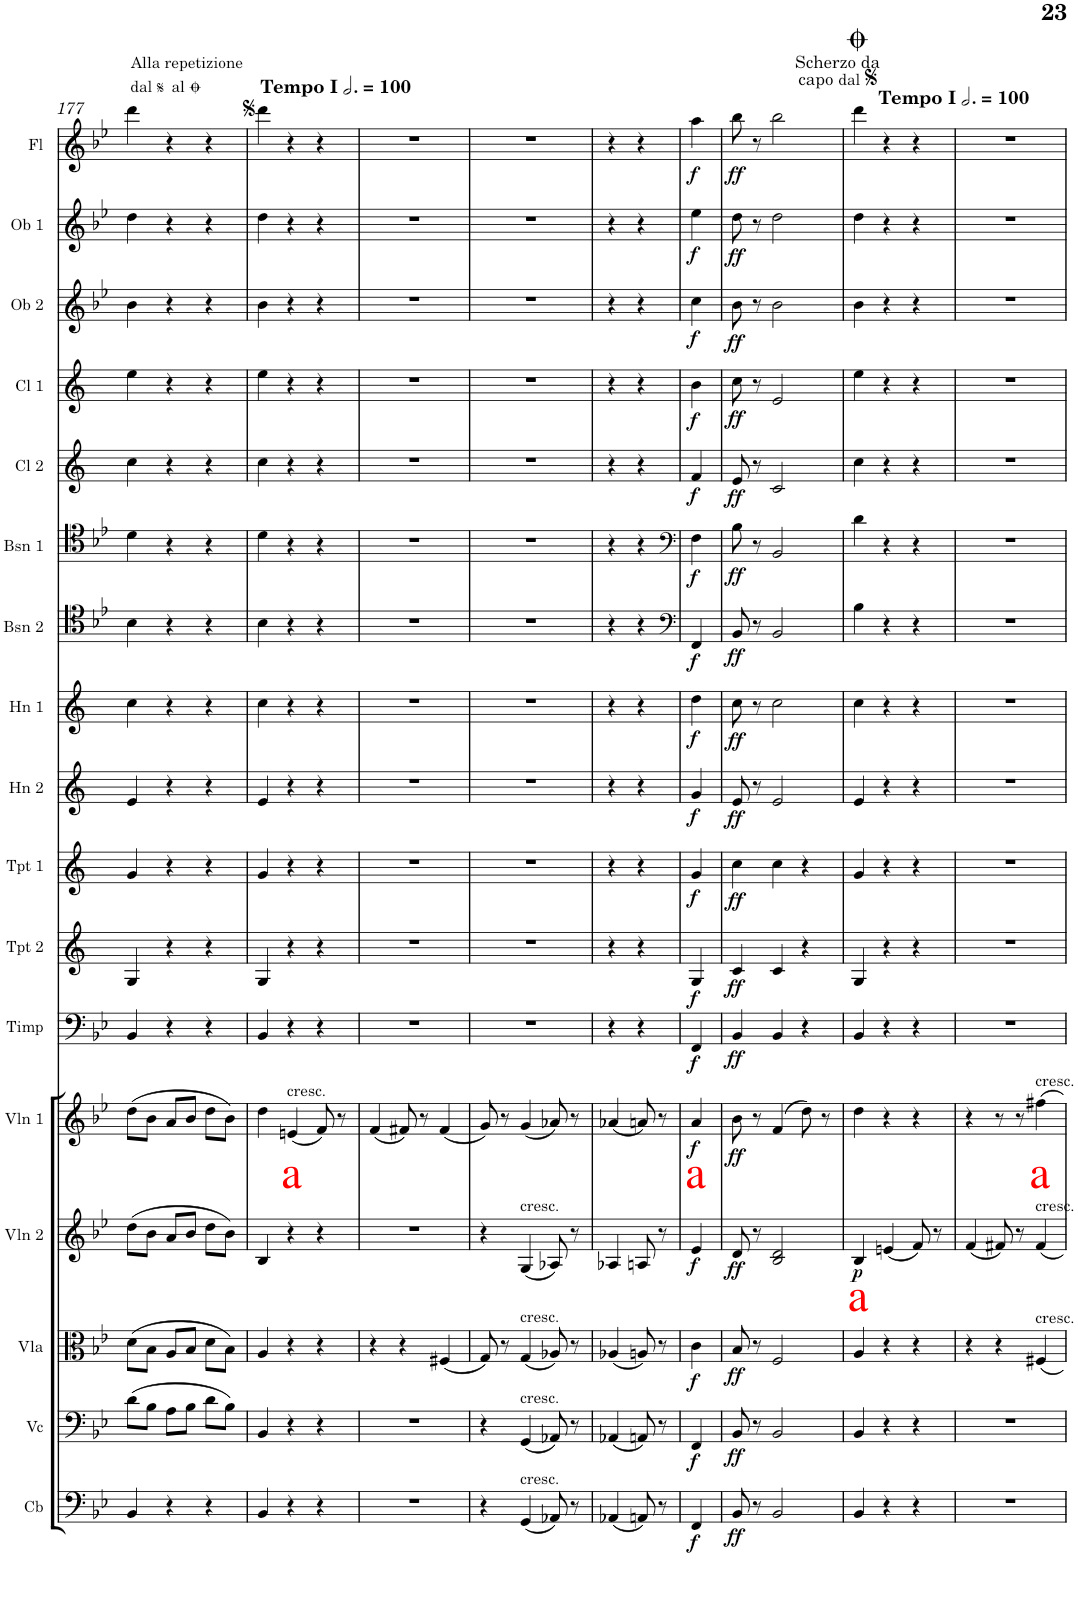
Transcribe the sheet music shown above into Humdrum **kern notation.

**kern	**dynam	**kern	**dynam	**kern	**dynam	**kern	**text	**dynam	**kern	**text	**dynam	**kern	**dynam	**kern	**dynam	**kern	**dynam	**kern	**dynam	**kern	**dynam	**kern	**dynam	**kern	**dynam	**kern	**dynam	**kern	**dynam	**kern	**dynam	**kern	**dynam	**kern	**dynam
*part17	*part17	*part16	*part16	*part15	*part15	*part14	*part14	*part14	*part13	*part13	*part13	*part12	*part12	*part11	*part11	*part10	*part10	*part9	*part9	*part8	*part8	*part7	*part7	*part6	*part6	*part5	*part5	*part4	*part4	*part3	*part3	*part2	*part2	*part1	*part1
*staff17	*staff17	*staff16	*staff16	*staff15	*staff15	*staff14	*staff14	*staff14	*staff13	*staff13	*staff13	*staff12	*staff12	*staff11	*staff11	*staff10	*staff10	*staff9	*staff9	*staff8	*staff8	*staff7	*staff7	*staff6	*staff6	*staff5	*staff5	*staff4	*staff4	*staff3	*staff3	*staff2	*staff2	*staff1	*staff1
*I"Contrabass	*	*I"Violoncello	*	*I"Viola	*	*I"Violin 2	*	*	*I"Violin 1	*	*	*I"Timpani	*	*I"Bb Trumpet 2	*	*I"Bb Trumpet 1	*	*I"Bb (basso) Horn 2	*	*I"Bb (basso) Horn 1	*	*I"Bassoon 2	*	*I"Bassoon 1	*	*I"Bb Clarinet 2	*	*I"Bb Clarinet 1	*	*I"Oboe 2	*	*I"Oboe 1	*	*I"Flute	*
*I'Cb	*	*I'Vc	*	*I'Vla	*	*I'Vln 2	*	*	*I'Vln 1	*	*	*I'Timp	*	*I'Tpt 2	*	*I'Tpt 1	*	*I'Hn 2	*	*I'Hn 1	*	*I'Bsn 2	*	*I'Bsn 1	*	*I'Cl 2	*	*I'Cl 1	*	*I'Ob 2	*	*I'Ob 1	*	*I'Fl	*
!!LO:PB:g=z
*clefF4	*	*clefF4	*	*clefC3	*	*clefG2	*	*	*clefG2	*	*	*clefF4	*	*clefG2	*	*clefG2	*	*clefG2	*	*clefG2	*	*clefC4	*	*clefC4	*	*clefG2	*	*clefG2	*	*clefG2	*	*clefG2	*	*clefG2	*
*Trd7c12	*	*	*	*	*	*	*	*	*	*	*	*	*	*Trd1c2	*	*Trd1c2	*	*Trd8c14	*	*Trd8c14	*	*	*	*	*	*Trd1c2	*	*Trd1c2	*	*	*	*	*	*	*
*k[b-e-]	*	*k[b-e-]	*	*k[b-e-]	*	*k[b-e-]	*	*	*k[b-e-]	*	*	*k[b-e-]	*	*k[]	*	*k[]	*	*k[]	*	*k[]	*	*k[b-e-]	*	*k[b-e-]	*	*k[]	*	*k[]	*	*k[b-e-]	*	*k[b-e-]	*	*k[b-e-]	*
*M3/4	*	*M3/4	*	*M3/4	*	*M3/4	*	*	*M3/4	*	*	*M3/4	*	*M3/4	*	*M3/4	*	*M3/4	*	*M3/4	*	*M3/4	*	*M3/4	*	*M3/4	*	*M3/4	*	*M3/4	*	*M3/4	*	*M3/4	*
=177	=177	=177	=177	=177	=177	=177	=177	=177	=177	=177	=177	=177	=177	=177	=177	=177	=177	=177	=177	=177	=177	=177	=177	=177	=177	=177	=177	=177	=177	=177	=177	=177	=177	=177	=177
4BB-/	.	(8d\L	.	(8d\L	.	(8dd\L	.	.	(8dd\L	.	.	4BB-/	.	4G/	.	4g/	.	4e/	.	4cc\	.	4B-\	.	4d\	.	4cc\	.	4ee\	.	4b-\	.	4dd\	.	4ddd\	.
.	.	8B-\J	.	8B-\J	.	8b-\J	.	.	8b-\J	.	.	.	.	.	.	.	.	.	.	.	.	.	.	.	.	.	.	.	.	.	.	.	.	.	.
4r	.	8A\L	.	8A/L	.	8a/L	.	.	8a/L	.	.	4r	.	4r	.	4r	.	4r	.	4r	.	4r	.	4r	.	4r	.	4r	.	4r	.	4r	.	4r	.
.	.	8B-\J	.	8B-/J	.	8b-/J	.	.	8b-/J	.	.	.	.	.	.	.	.	.	.	.	.	.	.	.	.	.	.	.	.	.	.	.	.	.	.
!	!	!	!	!	!	!	!	!	!	!	!	!	!	!	!	!	!	!	!	!	!	!	!	!	!	!	!	!	!	!	!	!	!	!LO:TX:a:t=Alla repetizione	!
!	!	!	!	!	!	!	!	!	!	!	!	!	!	!	!	!	!	!	!	!	!	!	!	!	!	!	!	!	!	!	!	!	!	!LO:TX:a:t=dal	!
!	!	!	!	!	!	!	!	!	!	!	!	!	!	!	!	!	!	!	!	!	!	!	!	!	!	!	!	!	!	!	!	!	!	!LO:TX:a:t=al	!
4r	.	8d\L	.	8d\L	.	8dd\L	.	.	8dd\L	.	.	4r	.	4r	.	4r	.	4r	.	4r	.	4r	.	4r	.	4r	.	4r	.	4r	.	4r	.	4r	.
.	.	8B-\J)	.	8B-\J)	.	8b-\J)	.	.	8b-\J)	.	.	.	.	.	.	.	.	.	.	.	.	.	.	.	.	.	.	.	.	.	.	.	.	.	.
=178	=178	=178	=178	=178	=178	=178	=178	=178	=178	=178	=178	=178	=178	=178	=178	=178	=178	=178	=178	=178	=178	=178	=178	=178	=178	=178	=178	=178	=178	=178	=178	=178	=178	=178	=178
*	*	*	*	*	*	*	*	*	*	*	*	*	*	*	*	*	*	*	*	*	*	*	*	*	*	*	*	*	*	*	*	*	*	*MM300	*
!	!	!	!	!	!	!	!	!	!	!	!	!	!	!	!	!	!	!	!	!	!	!	!	!	!	!	!	!	!	!	!	!	!	!LO:TX:a:B:t=Tempo I	!
4BB-/	.	4BB-/	.	4A/	.	4B-/	.	.	4dd\	.	.	4BB-/	.	4G/	.	4g/	.	4e/	.	4cc\	.	4B-\	.	4d\	.	4cc\	.	4ee\	.	4b-\	.	4dd\	.	4ddd\	.
!	!	!	!	!	!	!	!	!	!LO:TX:a:t=cresc.	!	!	!	!	!	!	!	!	!	!	!	!	!	!	!	!	!	!	!	!	!	!	!	!	!	!
!	!	!	!	!	!	!	!	!	!	!LO:LY:b:color=#FF0000	!	!	!	!	!	!	!	!	!	!	!	!	!	!	!	!	!	!	!	!	!	!	!	!	!
4r	.	4r	.	4r	.	4r	.	.	(4en/	a	.	4r	.	4r	.	4r	.	4r	.	4r	.	4r	.	4r	.	4r	.	4r	.	4r	.	4r	.	4r	.
4r	.	4r	.	4r	.	4r	.	.	8f/)	.	.	4r	.	4r	.	4r	.	4r	.	4r	.	4r	.	4r	.	4r	.	4r	.	4r	.	4r	.	4r	.
.	.	.	.	.	.	.	.	.	8r	.	.	.	.	.	.	.	.	.	.	.	.	.	.	.	.	.	.	.	.	.	.	.	.	.	.
=179	=179	=179	=179	=179	=179	=179	=179	=179	=179	=179	=179	=179	=179	=179	=179	=179	=179	=179	=179	=179	=179	=179	=179	=179	=179	=179	=179	=179	=179	=179	=179	=179	=179	=179	=179
2.r	.	2.r	.	4r	.	2.r	.	.	(4f/	.	.	2.r	.	2.r	.	2.r	.	2.r	.	2.r	.	2.r	.	2.r	.	2.r	.	2.r	.	2.r	.	2.r	.	2.r	.
.	.	.	.	4r	.	.	.	.	8f#X/)	.	.	.	.	.	.	.	.	.	.	.	.	.	.	.	.	.	.	.	.	.	.	.	.	.	.
.	.	.	.	.	.	.	.	.	8r	.	.	.	.	.	.	.	.	.	.	.	.	.	.	.	.	.	.	.	.	.	.	.	.	.	.
.	.	.	.	(4F#X/	.	.	.	.	(4f#/	.	.	.	.	.	.	.	.	.	.	.	.	.	.	.	.	.	.	.	.	.	.	.	.	.	.
=180	=180	=180	=180	=180	=180	=180	=180	=180	=180	=180	=180	=180	=180	=180	=180	=180	=180	=180	=180	=180	=180	=180	=180	=180	=180	=180	=180	=180	=180	=180	=180	=180	=180	=180	=180
4r	.	4r	.	8G/)	.	4r	.	.	8g/)	.	.	2.r	.	2.r	.	2.r	.	2.r	.	2.r	.	2.r	.	2.r	.	2.r	.	2.r	.	2.r	.	2.r	.	2.r	.
.	.	.	.	8r	.	.	.	.	8r	.	.	.	.	.	.	.	.	.	.	.	.	.	.	.	.	.	.	.	.	.	.	.	.	.	.
!	!	!	!	!	!	!LO:TX:a:t=cresc.	!	!	!	!	!	!	!	!	!	!	!	!	!	!	!	!	!	!	!	!	!	!	!	!	!	!	!	!	!
!	!	!	!	!LO:TX:a:t=cresc.	!	!	!	!	!	!	!	!	!	!	!	!	!	!	!	!	!	!	!	!	!	!	!	!	!	!	!	!	!	!	!
!	!	!LO:TX:a:t=cresc.	!	!	!	!	!	!	!	!	!	!	!	!	!	!	!	!	!	!	!	!	!	!	!	!	!	!	!	!	!	!	!	!	!
!LO:TX:a:t=cresc.	!	!	!	!	!	!	!	!	!	!	!	!	!	!	!	!	!	!	!	!	!	!	!	!	!	!	!	!	!	!	!	!	!	!	!
(4GG/	.	(4GG/	.	(4G/	.	(4G/	.	.	(4g/	.	.	.	.	.	.	.	.	.	.	.	.	.	.	.	.	.	.	.	.	.	.	.	.	.	.
8AA-X/)	.	8AA-X/)	.	8A-X/)	.	8A-X/)	.	.	8a-X/)	.	.	.	.	.	.	.	.	.	.	.	.	.	.	.	.	.	.	.	.	.	.	.	.	.	.
8r	.	8r	.	8r	.	8r	.	.	8r	.	.	.	.	.	.	.	.	.	.	.	.	.	.	.	.	.	.	.	.	.	.	.	.	.	.
=181	=181	=181	=181	=181	=181	=181	=181	=181	=181	=181	=181	=181	=181	=181	=181	=181	=181	=181	=181	=181	=181	=181	=181	=181	=181	=181	=181	=181	=181	=181	=181	=181	=181	=181	=181
(4AA-X/	.	(4AA-X/	.	(4A-X/	.	4A-X/	.	.	(4a-X/	.	.	4r	.	4r	.	4r	.	4r	.	4r	.	4r	.	4r	.	4r	.	4r	.	4r	.	4r	.	4r	.
8AAn/)	.	8AAn/)	.	8An/)	.	8An/	.	.	8an/)	.	.	4r	.	4r	.	4r	.	4r	.	4r	.	4r	.	4r	.	4r	.	4r	.	4r	.	4r	.	4r	.
8r	.	8r	.	8r	.	8r	.	.	8r	.	.	.	.	.	.	.	.	.	.	.	.	.	.	.	.	.	.	.	.	.	.	.	.	.	.
=182	=182	=182	=182	=182	=182	=182	=182	=182	=182	=182	=182	=182	=182	=182	=182	=182	=182	=182	=182	=182	=182	=182	=182	=182	=182	=182	=182	=182	=182	=182	=182	=182	=182	=182	=182
*	*	*	*	*	*	*	*	*	*	*	*	*	*	*	*	*	*	*	*	*	*	*clefF4	*	*clefF4	*	*	*	*	*	*	*	*	*	*	*
!	!LO:DY:b	!	!LO:DY:b	!	!LO:DY:b	!	!	!LO:DY:b	!	!LO:LY:b:color=#FF0000	!LO:DY:b	!	!LO:DY:b	!	!LO:DY:b	!	!LO:DY:b	!	!LO:DY:b	!	!LO:DY:b	!	!LO:DY:b	!	!LO:DY:b	!	!LO:DY:b	!	!LO:DY:b	!	!LO:DY:b	!	!LO:DY:b	!	!LO:DY:b
4FF/	f	4FF/	f	4c\	f	4e-/	.	f	4a/	a	f	4FF/	f	4G/	f	4g/	f	4g/	f	4dd\	f	4FF/	f	4F\	f	4f/	f	4b\	f	4cc\	f	4ee-\	f	4aa\	f
=183	=183	=183	=183	=183	=183	=183	=183	=183	=183	=183	=183	=183	=183	=183	=183	=183	=183	=183	=183	=183	=183	=183	=183	=183	=183	=183	=183	=183	=183	=183	=183	=183	=183	=183	=183
!	!LO:DY:b	!	!LO:DY:b	!	!LO:DY:b	!	!	!LO:DY:b	!	!	!LO:DY:b	!	!LO:DY:b	!	!LO:DY:b	!	!LO:DY:b	!	!LO:DY:b	!	!LO:DY:b	!	!LO:DY:b	!	!LO:DY:b	!	!LO:DY:b	!	!LO:DY:b	!	!LO:DY:b	!	!LO:DY:b	!	!LO:DY:b
8BB-/	ff	8BB-/	ff	8B-/	ff	8d/	.	ff	8b-\	.	ff	4BB-/	ff	4c/	ff	4cc\	ff	8e/	ff	8cc\	ff	8BB-/	ff	8B-\	ff	8e/	ff	8cc\	ff	8b-\	ff	8dd\	ff	8bb-\	ff
8r	.	8r	.	8r	.	8r	.	.	8r	.	.	.	.	.	.	.	.	8r	.	8r	.	8r	.	8r	.	8r	.	8r	.	8r	.	8r	.	8r	.
2BB-/	.	2BB-/	.	2F/	.	2B-/ 2d/	.	.	(4f/	.	.	4BB-/	.	4c/	.	4cc\	.	2e/	.	2cc\	.	2BB-/	.	2BB-/	.	2c/	.	2e/	.	2b-\	.	2dd\	.	2bb-\	.
.	.	.	.	.	.	.	.	.	8dd\)	.	.	4r	.	4r	.	4r	.	.	.	.	.	.	.	.	.	.	.	.	.	.	.	.	.	.	.
.	.	.	.	.	.	.	.	.	8r	.	.	.	.	.	.	.	.	.	.	.	.	.	.	.	.	.	.	.	.	.	.	.	.	.	.
!	!	!	!	!	!	!	!	!	!	!	!	!	!	!	!	!	!	!	!	!	!	!	!	!	!	!	!	!	!	!	!	!	!	!LO:TX:a:t=Scherzo da \ncapo <font size="10"/>dal	!
=184	=184	=184	=184	=184	=184	=184	=184	=184	=184	=184	=184	=184	=184	=184	=184	=184	=184	=184	=184	=184	=184	=184	=184	=184	=184	=184	=184	=184	=184	=184	=184	=184	=184	=184	=184
*	*	*	*	*	*	*	*	*	*	*	*	*	*	*	*	*	*	*	*	*	*	*	*	*	*	*	*	*	*	*	*	*	*	*MM300	*
!	!	!	!	!	!	!	!	!	!	!	!	!	!	!	!	!	!	!	!	!	!	!	!	!	!	!	!	!	!	!	!	!	!	!LO:TX:a:B:t=Tempo I	!
!	!	!	!	!	!	!	!LO:LY:b:color=#FF0000	!LO:DY:b	!	!	!	!	!	!	!	!	!	!	!	!	!	!	!	!	!	!	!	!	!	!	!	!	!	!	!
4BB-/	.	4BB-/	.	4A/	.	4B-/	a	p	4dd\	.	.	4BB-/	.	4G/	.	4g/	.	4e/	.	4cc\	.	4B-\	.	4d\	.	4cc\	.	4ee\	.	4b-\	.	4dd\	.	4ddd\	.
4r	.	4r	.	4r	.	(4en/	.	.	4r	.	.	4r	.	4r	.	4r	.	4r	.	4r	.	4r	.	4r	.	4r	.	4r	.	4r	.	4r	.	4r	.
4r	.	4r	.	4r	.	8f/)	.	.	4r	.	.	4r	.	4r	.	4r	.	4r	.	4r	.	4r	.	4r	.	4r	.	4r	.	4r	.	4r	.	4r	.
.	.	.	.	.	.	8r	.	.	.	.	.	.	.	.	.	.	.	.	.	.	.	.	.	.	.	.	.	.	.	.	.	.	.	.	.
=185	=185	=185	=185	=185	=185	=185	=185	=185	=185	=185	=185	=185	=185	=185	=185	=185	=185	=185	=185	=185	=185	=185	=185	=185	=185	=185	=185	=185	=185	=185	=185	=185	=185	=185	=185
2.r	.	2.r	.	4r	.	(4f/	.	.	4r	.	.	2.r	.	2.r	.	2.r	.	2.r	.	2.r	.	2.r	.	2.r	.	2.r	.	2.r	.	2.r	.	2.r	.	2.r	.
.	.	.	.	4r	.	8f#X/)	.	.	8r	.	.	.	.	.	.	.	.	.	.	.	.	.	.	.	.	.	.	.	.	.	.	.	.	.	.
.	.	.	.	.	.	8r	.	.	8r	.	.	.	.	.	.	.	.	.	.	.	.	.	.	.	.	.	.	.	.	.	.	.	.	.	.
!	!	!	!	!	!	!	!	!	!LO:TX:a:t=cresc.	!	!	!	!	!	!	!	!	!	!	!	!	!	!	!	!	!	!	!	!	!	!	!	!	!	!
!	!	!	!	!	!	!LO:TX:a:t=cresc.	!	!	!	!	!	!	!	!	!	!	!	!	!	!	!	!	!	!	!	!	!	!	!	!	!	!	!	!	!
!	!	!	!	!LO:TX:a:t=cresc.	!	!	!	!	!	!	!	!	!	!	!	!	!	!	!	!	!	!	!	!	!	!	!	!	!	!	!	!	!	!	!
!	!	!	!	!	!	!	!	!	!	!LO:LY:b:color=#FF0000	!	!	!	!	!	!	!	!	!	!	!	!	!	!	!	!	!	!	!	!	!	!	!	!	!
.	.	.	.	4F#X/	.	4f#/	.	.	4ff#X\	a	.	.	.	.	.	.	.	.	.	.	.	.	.	.	.	.	.	.	.	.	.	.	.	.	.
=	=	=	=	=	=	=	=	=	=	=	=	=	=	=	=	=	=	=	=	=	=	=	=	=	=	=	=	=	=	=	=	=	=	=	=
*-	*-	*-	*-	*-	*-	*-	*-	*-	*-	*-	*-	*-	*-	*-	*-	*-	*-	*-	*-	*-	*-	*-	*-	*-	*-	*-	*-	*-	*-	*-	*-	*-	*-	*-	*-
